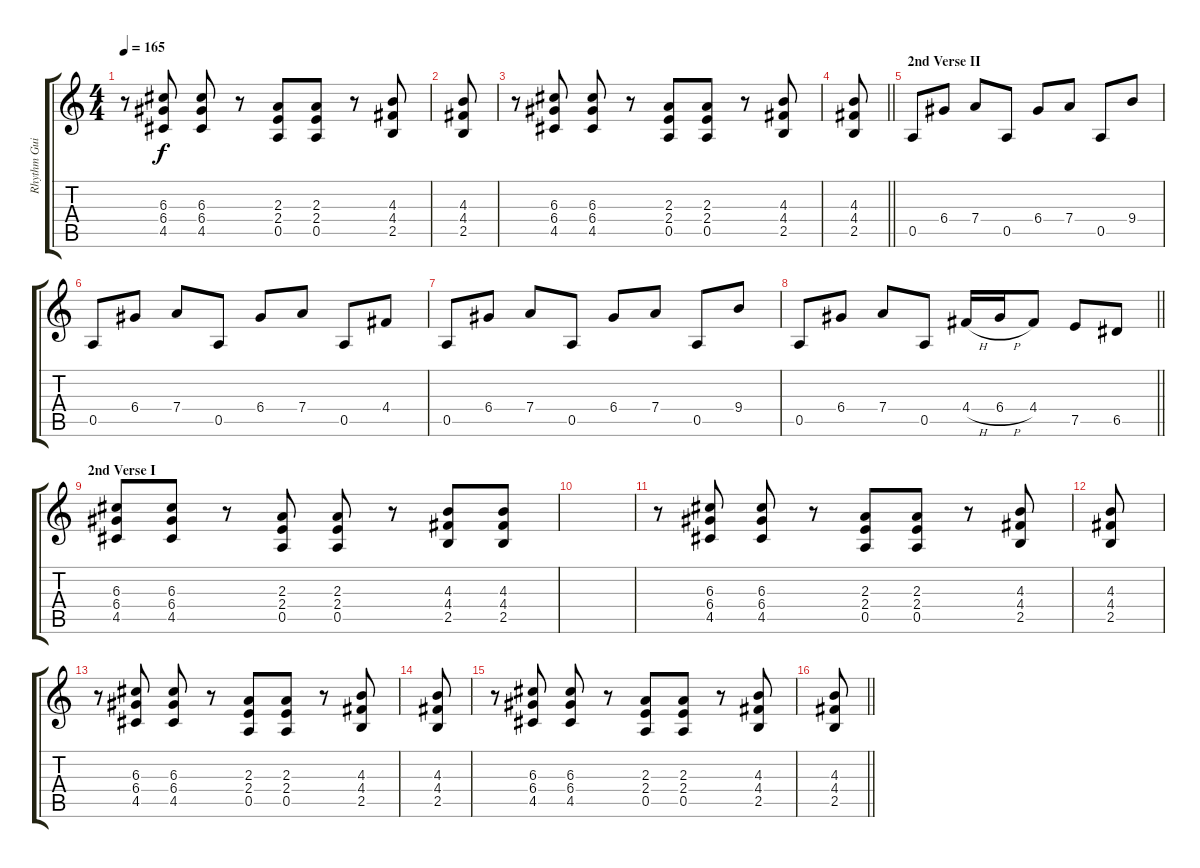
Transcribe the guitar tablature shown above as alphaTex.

\track ("Rhythm Guitar" "Rhythm Gui") {instrument overdrivenguitar}
\staff {score tabs}
\tuning (E4 B3 G3 D3 A2 D2) {hide}
\ts (4 4)
\tempo 165
\clef g2
\ks c
r.8{dy f} (6.3 6.4 4.5).8 (6.3 6.4 4.5).8 r.8 (2.3 2.4 0.5).8 (2.3 2.4 0.5).8 r.8 (4.3 4.4 2.5).8 |
(4.3 4.4 2.5).8 |
r.8 (6.3 6.4 4.5).8 (6.3 6.4 4.5).8 r.8 (2.3 2.4 0.5).8 (2.3 2.4 0.5).8 r.8 (4.3 4.4 2.5).8 |
\barLineRight lightlight
(4.3 4.4 2.5).8 |
\section ("" "2nd Verse II")
0.5.8 6.4.8 7.4.8 0.5.8 6.4.8 7.4.8 0.5.8 9.4.8 |
0.5.8 6.4.8 7.4.8 0.5.8 6.4.8 7.4.8 0.5.8 4.4.8 |
0.5.8 6.4.8 7.4.8 0.5.8 6.4.8 7.4.8 0.5.8 9.4.8 |
\barLineRight lightlight
0.5.8 6.4.8 7.4.8 0.5.8 4.4{h}.16 6.4{h}.16 4.4.8 7.5.8 6.5.8 |
\section ("" "2nd Verse I")
(6.3 6.4 4.5).8 (6.3 6.4 4.5).8 r.8 (2.3 2.4 0.5).8 (2.3 2.4 0.5).8 r.8 (4.3 4.4 2.5).8 (4.3 4.4 2.5).8 |
|
r.8 (6.3 6.4 4.5).8 (6.3 6.4 4.5).8 r.8 (2.3 2.4 0.5).8 (2.3 2.4 0.5).8 r.8 (4.3 4.4 2.5).8 |
(4.3 4.4 2.5).8 |
r.8 (6.3 6.4 4.5).8 (6.3 6.4 4.5).8 r.8 (2.3 2.4 0.5).8 (2.3 2.4 0.5).8 r.8 (4.3 4.4 2.5).8 |
(4.3 4.4 2.5).8 |
r.8 (6.3 6.4 4.5).8 (6.3 6.4 4.5).8 r.8 (2.3 2.4 0.5).8 (2.3 2.4 0.5).8 r.8 (4.3 4.4 2.5).8 |
\barLineRight lightlight
(4.3 4.4 2.5).8
